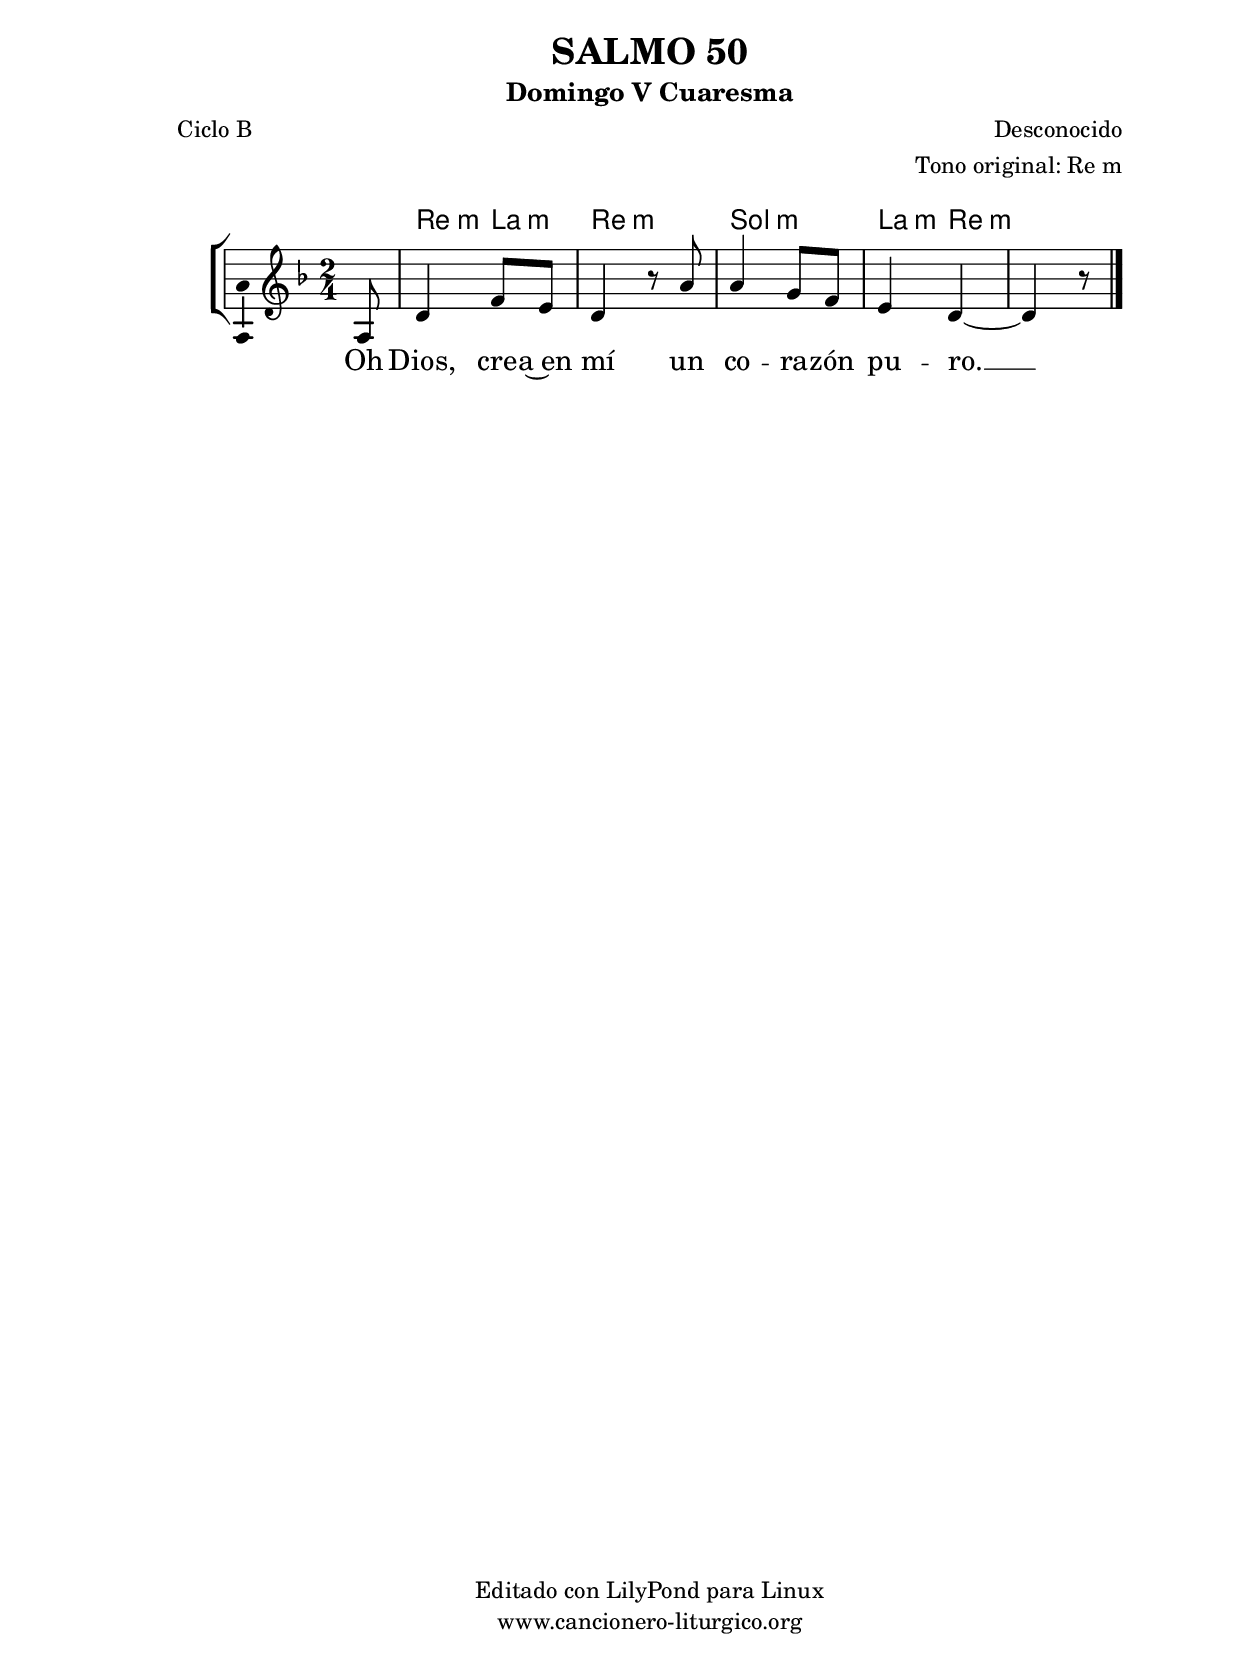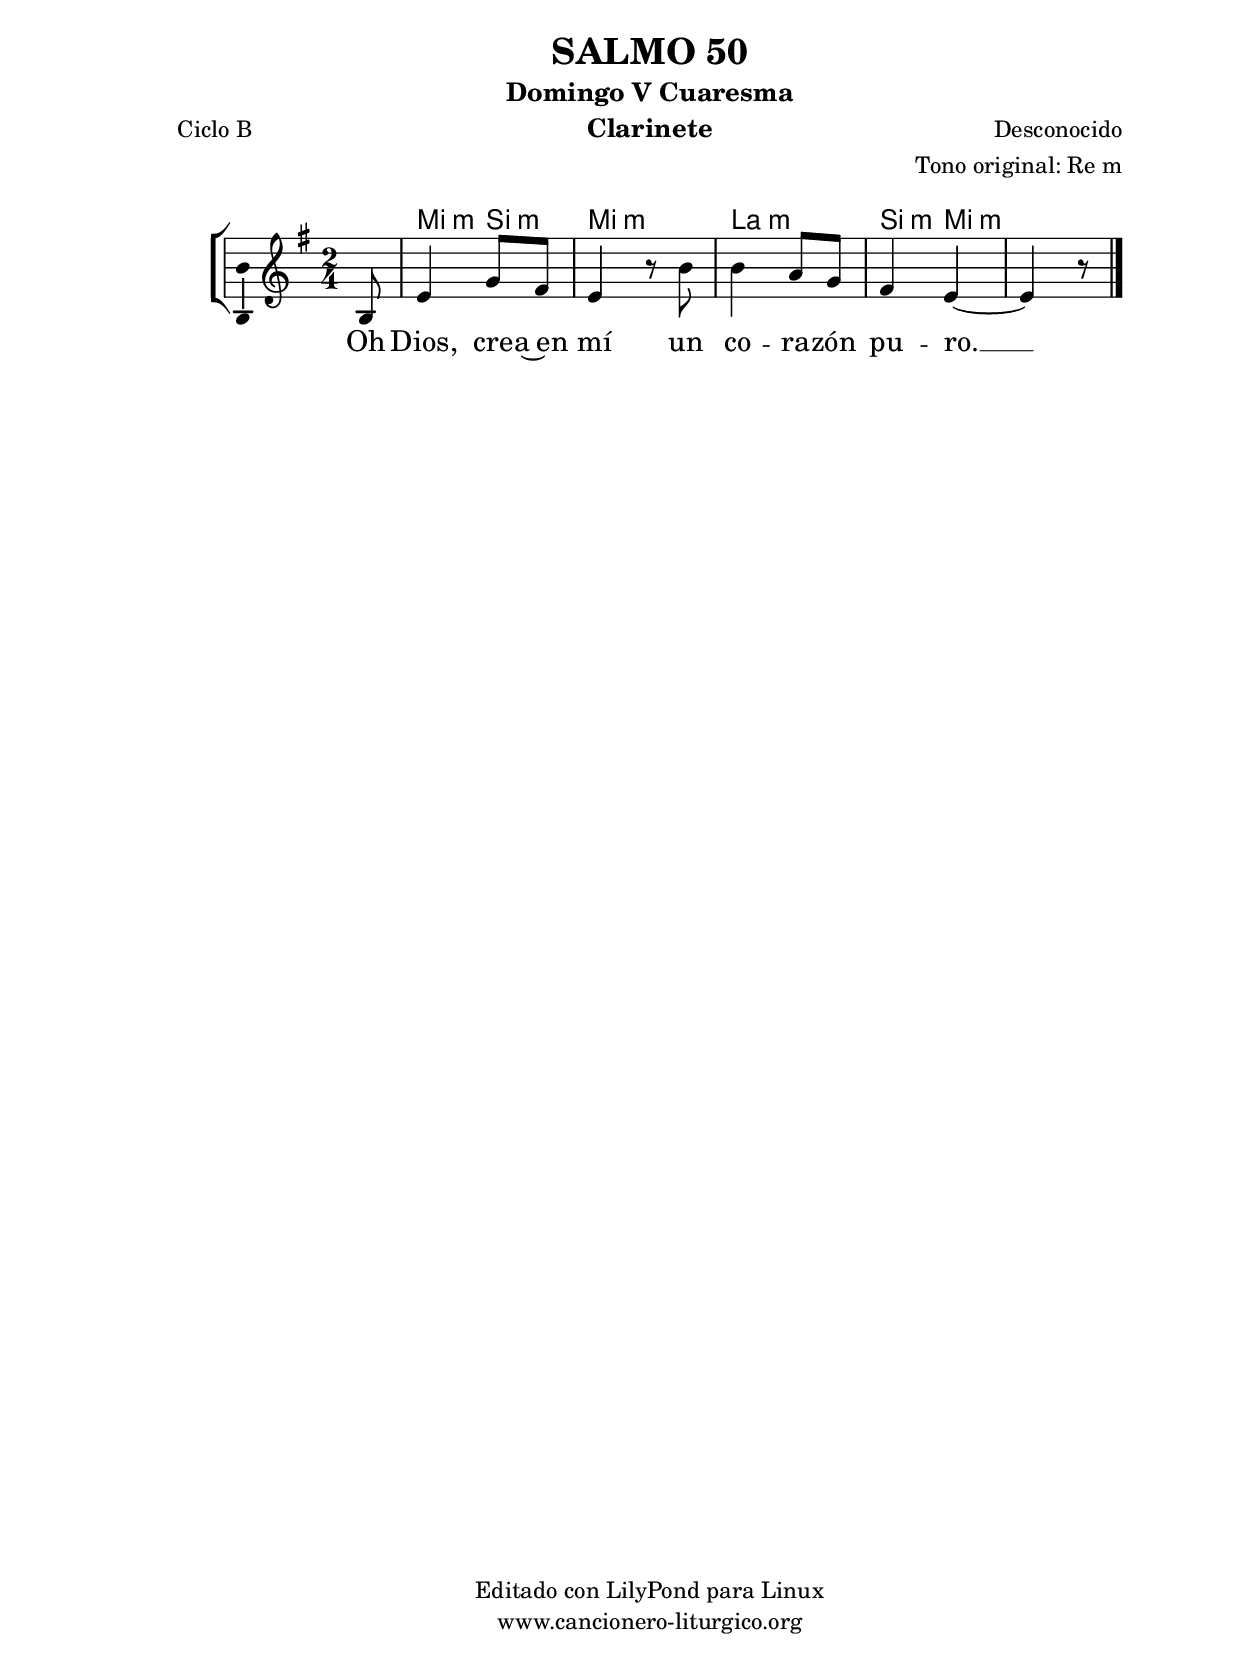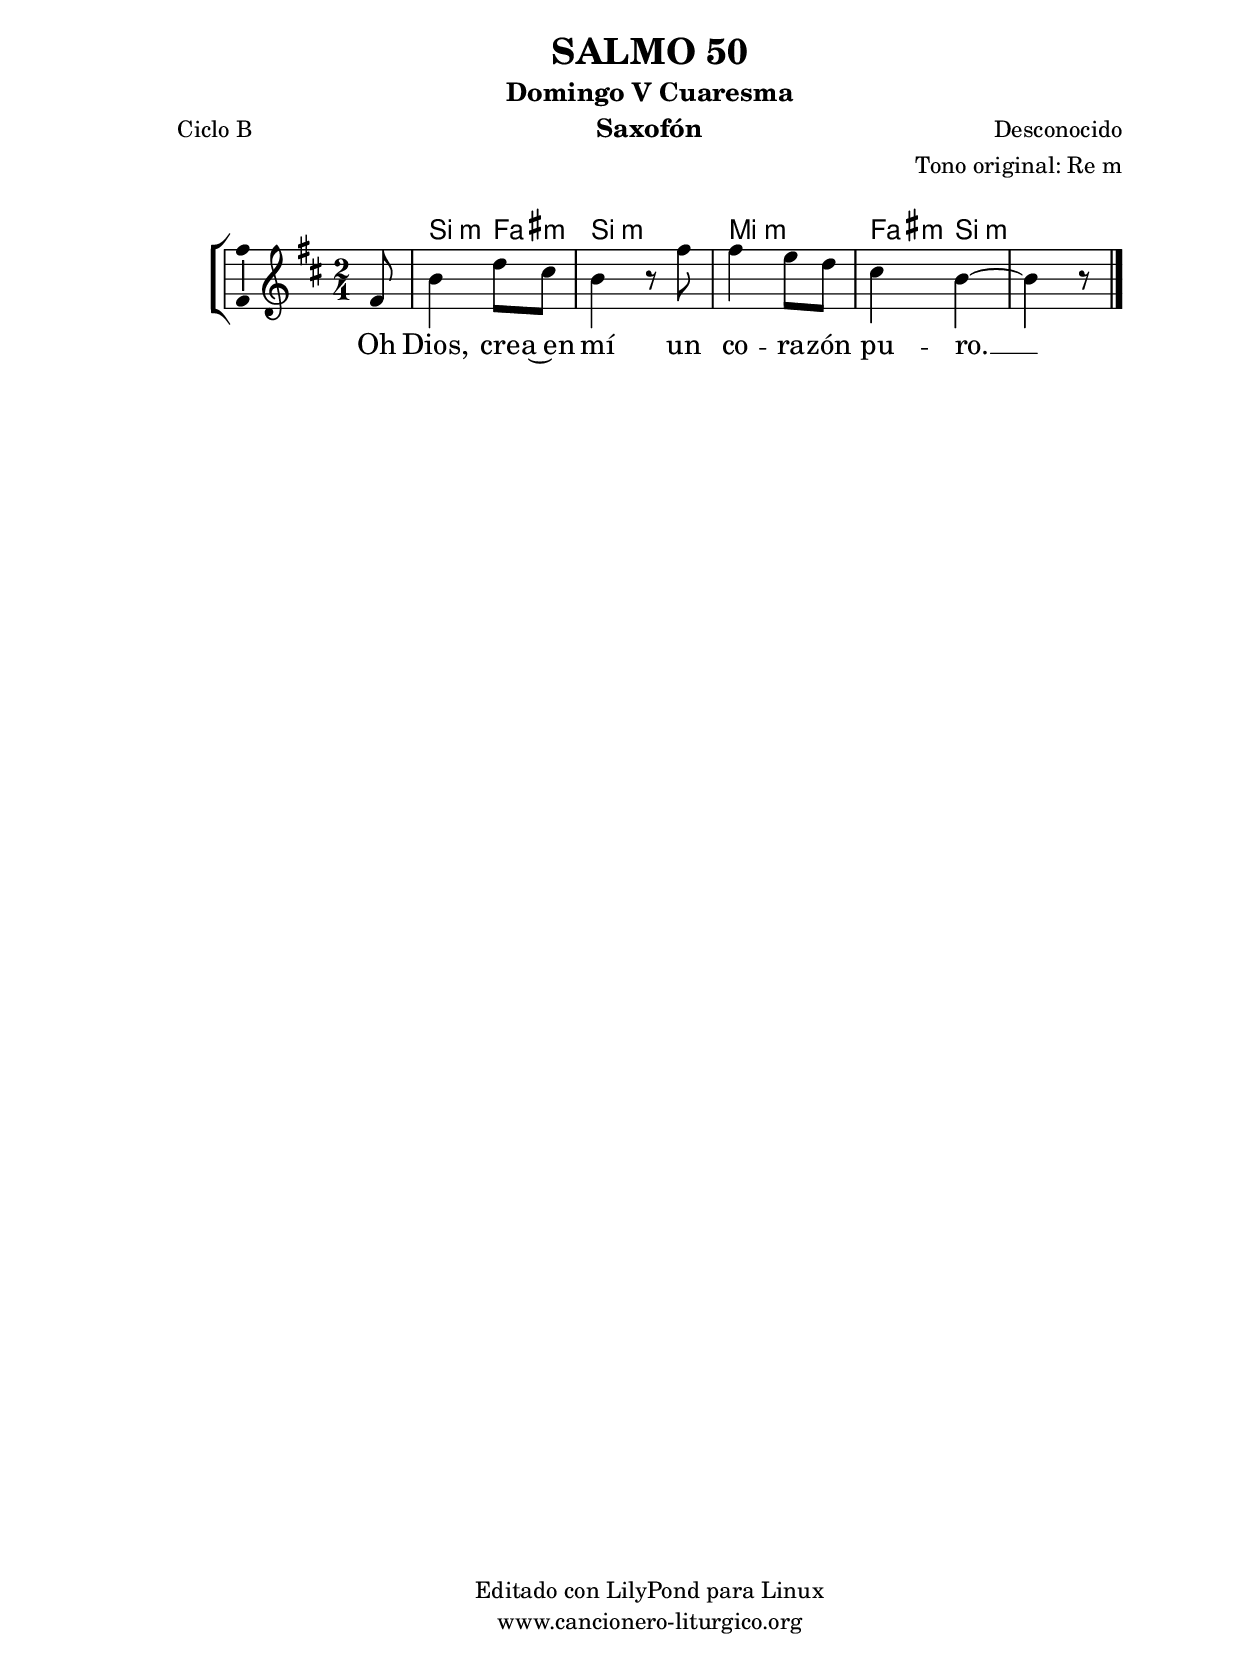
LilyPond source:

%
%para convertir .midi en .wav:
%timidity filename.midi -Ow -o finename.wav
%
%
%Para convertir de .wav a .mp3:
%lame -h -m j filename.wav
%
%
%para escuchar el midi:
%timidity nombrefichero.midi
%


%versión de lilypond para la que se ha escrito esta partitura:
\version "2.16.0"

	%Tamaño papel
	#(set-default-paper-size "a4")
	%Tamaño partitura
	#(set-global-staff-size 20)
	%No responde al pulsar sobre una nota
	#(ly:set-option 'point-and-click #f)

%parámetros del encabezamiento:
\header {
	title = "SALMO 50"
	subtitle = "Domingo V Cuaresma"
	composer = "Desconocido"
	poet = "Ciclo B"
	meter = ""
	arranger = "Tono original: Re m"
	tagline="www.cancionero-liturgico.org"
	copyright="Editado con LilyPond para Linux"
	tiempo = "Cuaresma"
	usos = "Salmo"
	letra = "Oh Dios, crea en mí un corazón puro."
	}

%parámetros asociados al papel:
\paper  {
	oddHeaderMarkup = \markup {\fill-line { \on-the-fly #not-first-page \fromproperty #'header:title \on-the-fly #not-first-page \fromproperty #'header:composer }}
	evenHeaderMarkup = \markup {\fill-line { \fromproperty #'header:composer \fromproperty #'header:title }}
	#(set-paper-size "a4")
	print-page-number = ##f
	first-page-number = 1
	print-first-page-number = ##f
%	head-separation = 3.0 \cm
	top-margin = 2.0 \cm
	bottom-margin = 0.5\cm
%%%	bottom-margin = -1.0\cm
	left-margin = 3.0 \cm
	line-width = 16.0 \cm 
	indent = 8\mm
	interscoreline = 2.\mm
	between-system-space = 15\mm
%	para que las partituras no llenen la hoja:
	ragged-bottom = ##t
%	idem para la última hoja:
	ragged-last-bottom = ##f
%	para que las partituras llenen el ancho del papel:
	ragged-last = ##f
	after-title-space = 2.5 \cm
%page-count=1
system-count=1

	%Flexible Vertical Spacing
%	markup-markup-spacing =
%	#'((basic-distance . 15) (minimum-distance . 15) (padding . 3))
	markup-system-spacing =
	#'((basic-distance . 15) (minimum-distance . 15) (padding . 3))
	system-system-spacing =
	#'((basic-distance . 15) (minimum-distance . 15) (padding . 3))
	score-system-spacing =
	#'((basic-distance . 15) (minimum-distance . 15) (padding . 5))
%	top-system-spacing = % header
%	#'((basic-distance . 8) (minimum-distance . 0) (padding . 3))
%	top-markup-spacing =
%	#'((basic-distance . 20) (minimum-distance . 20) (padding . 3))
	last-bottom-spacing = % footer
	#'((basic-distance . 5) (minimum-distance . 5) (padding . 3))
%	score-markup-spacing =
%	#'((basic-distance . 16) (minimum-distance . 13) (padding . 3))

	}


%parámetros que afectan a toda la partitura:
global =  {
	%clave de sol (G):
	\clef G
	%armadura:
%	\transpose f e
	\key d \minor
	\tempo 4=90
	\set Score.tempoHideNote = ##t
	}


acordes = {
	\italianChords
	\chordmode {
%	\transpose f e
{

s8
d4:m a:m d2:m g:m a4:m d:m s4.

	}
	}
}

melodia = 
%	\transpose f e
{
	\relative c'{
	\time 2/4

\partial8
a8
d4 f8 e
d4 r8 a'8
a4 g8 f
e4 d~
d4 r8

	\bar "|."
	}
	}


texto = \lyricmode {
Oh Dios, cre -- a~en mí un co -- ra -- zón pu -- ro. __
	}


acordesStaff = \context ChordNames = acordesStaff <<
	\set chordChanges = ##t
	\acordes
	>>


vozStaff = \context Voice = vozStaff
\with {\consists "Ambitus_engraver"}
<<
%	\set Staff.instrumentName = ""
%	\set Staff.shortInstrumentName = ""
%	\set Staff.midiInstrument = #"clarinet"
%	\set Staff.midiInstrument = #"cello"
%	\set Staff.midiInstrument = #"flute"
	\set Staff.midiInstrument = #"electric guitar (jazz)"
%	\set Staff.midiInstrument = #"english horn"
%	\set Staff.midiInstrument = #"violin"
%	\set Staff.midiInstrument = #"glockenspiel"
	\set Staff.midiMinimumVolume = #0.7
	\set Staff.midiMaximumVolume = #0.9
	\global
	\melodia
	>>


textoStaff = \context Lyrics = textoStaff <<
	\lyricsto vozStaff \texto
	>>

\book {
	\score {
		\context ChoirStaff {
			\override StaffGroup.SystemStartBracket #'collapse-height = #1
			\override Score.SystemStartBar #'collapse-height = #1
			<<
			\acordesStaff
			\vozStaff
			\textoStaff
			>>
			}
		\layout {
	    		\context {
				\Lyrics
				\override LyricText #'font-size = #2
				}
	   		 \context {
				\Score
				%fontSize = #3
				\override StaffSymbol #'staff-space = #(magstep +3)
				%\override Beam #'thickness = #0.55
				%\override SpacingSpanner #'spacing-increment = #1.0
				%\override Slur #'height-limit = #1.5
				}
			}
		}
	\score {
		\unfoldRepeats
		\context ChoirStaff {
			<<
			\acordesStaff
			\vozStaff
			>>
			}
		\midi {
	  		\context {
	  			\Score
				tempoWholesPerMinute = #(ly:make-moment 70 4)
				}
			}
		}
	}

%Partitura para clarinete
#(define output-suffix "C")
\book {
	\header{
		instrument = "Clarinete"
		}
	\score {
		\context ChoirStaff {
			\override StaffGroup.SystemStartBracket #'collapse-height = #1
			\override Score.SystemStartBar #'collapse-height = #1
\transpose c d
			<<
			\acordesStaff
			\vozStaff
			\textoStaff
			>>
			}
		\layout {
	    		\context {
				\Lyrics
				\override LyricText #'font-size = #2
				}
	   		 \context {
				\Score
				%fontSize = #3
				\override StaffSymbol #'staff-space = #(magstep +3)
				%\override Beam #'thickness = #0.55
				%\override SpacingSpanner #'spacing-increment = #1.0
				%\override Slur #'height-limit = #1.5
				}
			}
		}
	}

%Partitura para saxofón
#(define output-suffix "S")
\book {
	\header{
		instrument = "Saxofón"
		}
	\score {
		\context ChoirStaff {
			\override StaffGroup.SystemStartBracket #'collapse-height = #1
			\override Score.SystemStartBar #'collapse-height = #1
\transpose c a
			<<
			\acordesStaff
			\vozStaff
			\textoStaff
			>>
			}
		\layout {
	    		\context {
				\Lyrics
				\override LyricText #'font-size = #2
				}
	   		 \context {
				\Score
				%fontSize = #3
				\override StaffSymbol #'staff-space = #(magstep +3)
				%\override Beam #'thickness = #0.55
				%\override SpacingSpanner #'spacing-increment = #1.0
				%\override Slur #'height-limit = #1.5
				}
			}
		}
	}

